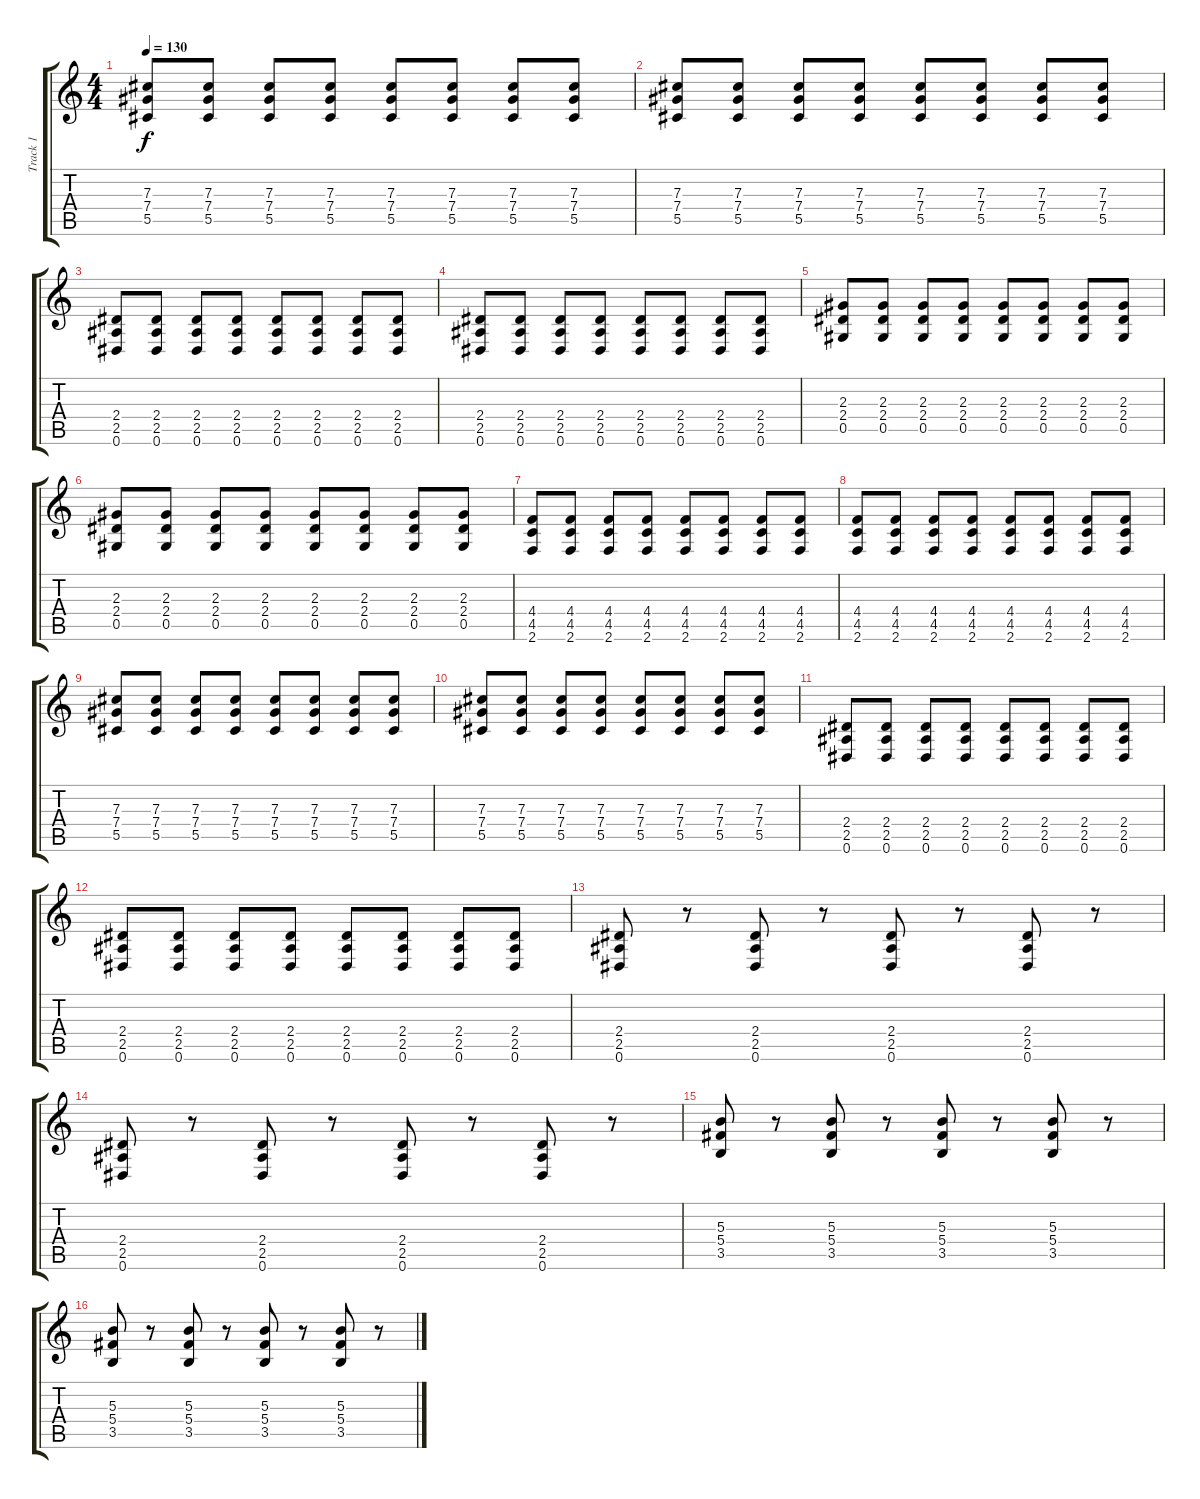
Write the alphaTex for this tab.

\track ("Track 1" "Track 1") {solo instrument overdrivenguitar}
\staff {score tabs}
\tuning (Eb4 Bb3 Gb3 Db3 Ab2 Eb2) {hide}
\ts (4 4)
\tempo 130
\clef g2
\ks c
(7.3 7.4 5.5).8{dy f} (7.3 7.4 5.5).8 (7.3 7.4 5.5).8 (7.3 7.4 5.5).8 (7.3 7.4 5.5).8 (7.3 7.4 5.5).8 (7.3 7.4 5.5).8 (7.3 7.4 5.5).8 |
(7.3 7.4 5.5).8 (7.3 7.4 5.5).8 (7.3 7.4 5.5).8 (7.3 7.4 5.5).8 (7.3 7.4 5.5).8 (7.3 7.4 5.5).8 (7.3 7.4 5.5).8 (7.3 7.4 5.5).8 |
(2.4 2.5 0.6).8 (2.4 2.5 0.6).8 (2.4 2.5 0.6).8 (2.4 2.5 0.6).8 (2.4 2.5 0.6).8 (2.4 2.5 0.6).8 (2.4 2.5 0.6).8 (2.4 2.5 0.6).8 |
(2.4 2.5 0.6).8 (2.4 2.5 0.6).8 (2.4 2.5 0.6).8 (2.4 2.5 0.6).8 (2.4 2.5 0.6).8 (2.4 2.5 0.6).8 (2.4 2.5 0.6).8 (2.4 2.5 0.6).8 |
(2.3 2.4 0.5).8 (2.3 2.4 0.5).8 (2.3 2.4 0.5).8 (2.3 2.4 0.5).8 (2.3 2.4 0.5).8 (2.3 2.4 0.5).8 (2.3 2.4 0.5).8 (2.3 2.4 0.5).8 |
(2.3 2.4 0.5).8 (2.3 2.4 0.5).8 (2.3 2.4 0.5).8 (2.3 2.4 0.5).8 (2.3 2.4 0.5).8 (2.3 2.4 0.5).8 (2.3 2.4 0.5).8 (2.3 2.4 0.5).8 |
(4.4 4.5 2.6).8 (4.4 4.5 2.6).8 (4.4 4.5 2.6).8 (4.4 4.5 2.6).8 (4.4 4.5 2.6).8 (4.4 4.5 2.6).8 (4.4 4.5 2.6).8 (4.4 4.5 2.6).8 |
(4.4 4.5 2.6).8 (4.4 4.5 2.6).8 (4.4 4.5 2.6).8 (4.4 4.5 2.6).8 (4.4 4.5 2.6).8 (4.4 4.5 2.6).8 (4.4 4.5 2.6).8 (4.4 4.5 2.6).8 |
(7.3 7.4 5.5).8 (7.3 7.4 5.5).8 (7.3 7.4 5.5).8 (7.3 7.4 5.5).8 (7.3 7.4 5.5).8 (7.3 7.4 5.5).8 (7.3 7.4 5.5).8 (7.3 7.4 5.5).8 |
(7.3 7.4 5.5).8 (7.3 7.4 5.5).8 (7.3 7.4 5.5).8 (7.3 7.4 5.5).8 (7.3 7.4 5.5).8 (7.3 7.4 5.5).8 (7.3 7.4 5.5).8 (7.3 7.4 5.5).8 |
(2.4 2.5 0.6).8 (2.4 2.5 0.6).8 (2.4 2.5 0.6).8 (2.4 2.5 0.6).8 (2.4 2.5 0.6).8 (2.4 2.5 0.6).8 (2.4 2.5 0.6).8 (2.4 2.5 0.6).8 |
(2.4 2.5 0.6).8 (2.4 2.5 0.6).8 (2.4 2.5 0.6).8 (2.4 2.5 0.6).8 (2.4 2.5 0.6).8 (2.4 2.5 0.6).8 (2.4 2.5 0.6).8 (2.4 2.5 0.6).8 |
(2.4 2.5 0.6).8 r.8 (2.4 2.5 0.6).8 r.8 (2.4 2.5 0.6).8 r.8 (2.4 2.5 0.6).8 r.8 |
(2.4 2.5 0.6).8 r.8 (2.4 2.5 0.6).8 r.8 (2.4 2.5 0.6).8 r.8 (2.4 2.5 0.6).8 r.8 |
(5.3 5.4 3.5).8 r.8 (5.3 5.4 3.5).8 r.8 (5.3 5.4 3.5).8 r.8 (5.3 5.4 3.5).8 r.8 |
(5.3 5.4 3.5).8 r.8 (5.3 5.4 3.5).8 r.8 (5.3 5.4 3.5).8 r.8 (5.3 5.4 3.5).8 r.8
